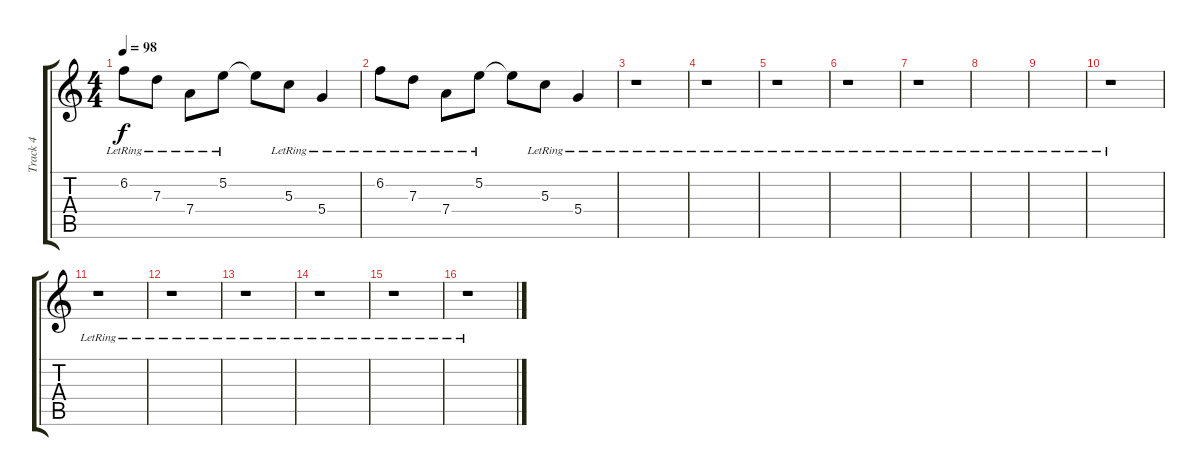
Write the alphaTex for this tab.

\track ("Track 4" "Track 4") {instrument acousticguitarsteel}
\staff {score tabs}
\tuning (E4 B3 G3 D3 A2 E2) {hide}
\ts (4 4)
\tempo 98
\clef g2
\ks c
6.2{lr}.8{dy f volume 7 instrument fx5brightness} 7.3{lr}.8 7.4{lr}.8 5.2{lr}.8 5.2{t}.8 5.3{lr}.8 5.4{lr}.4 |
6.2{lr}.8 7.3{lr}.8 7.4{lr}.8 5.2{lr}.8 5.2{t}.8 5.3{lr}.8 5.4{lr}.4 |
r.1 |
r.1 |
r.1 |
r.1 |
r.1 |
|
|
r.1 |
r.1 |
r.1 |
r.1 |
r.1 |
r.1 |
r.1
